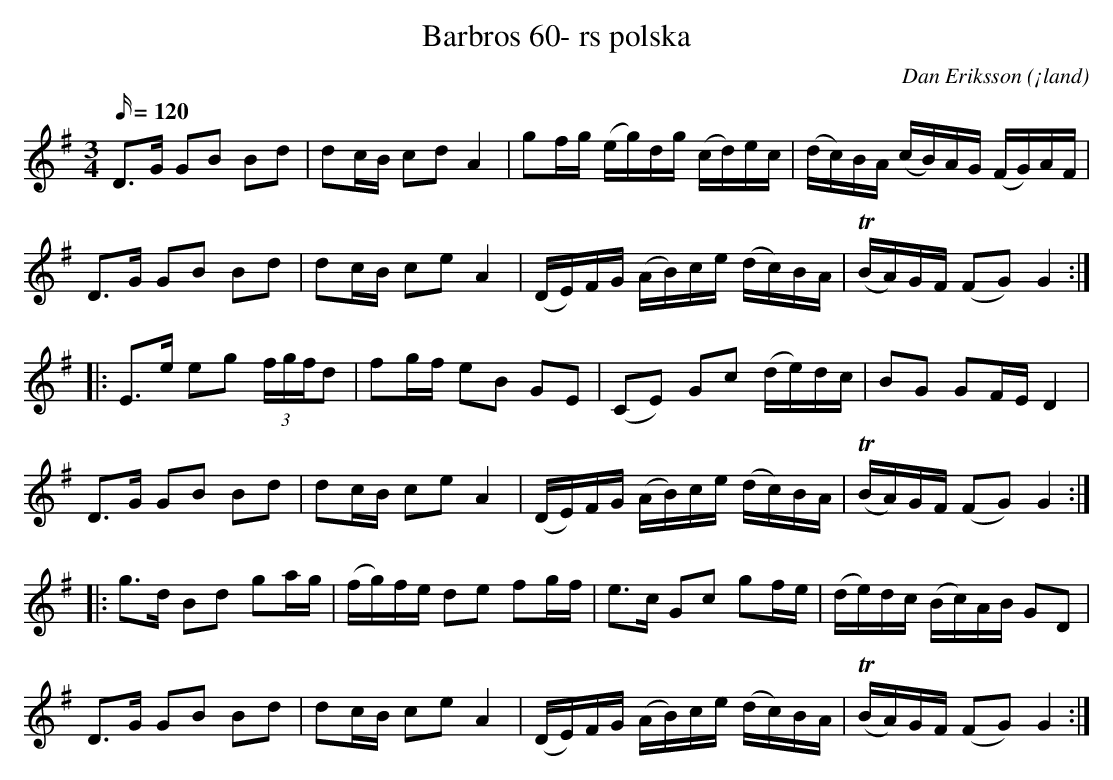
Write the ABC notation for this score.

X:1
T:Barbros 60- rs polska
C:Dan Eriksson
O:¡land
L:1/16
Q:120
M:3/4
K:G
D2>G2 G2B2 B2d2 | d2cB c2d2 A4 | g2fg (eg)dg (cd)ec | (dc)BA (cB)AG (FG)AF |$ D2>G2 G2B2 B2d2 |
d2cB c2e2 A4 | (DE)FG (AB)ce (dc)BA | (TBA)GF (F2G2) G4 ::$ E2>e2 e2g2 (3fgfd2 | f2gf e2B2 G2E2 |
(C2E2) G2c2 (de)dc | B2G2 G2FE D4 |$ D2>G2 G2B2 B2d2 | d2cB c2e2 A4 | (DE)FG (AB)ce (dc)BA |
(TBA)GF (F2G2) G4 ::$ g2>d2 B2d2 g2ag | (fg)fe d2e2 f2gf | e2>c2 G2c2 g2fe | (de)dc (Bc)AB G2D2 |$
D2>G2 G2B2 B2d2 | d2cB c2e2 A4 | (DE)FG (AB)ce (dc)BA | (TBA)GF (F2G2) G4 :|
